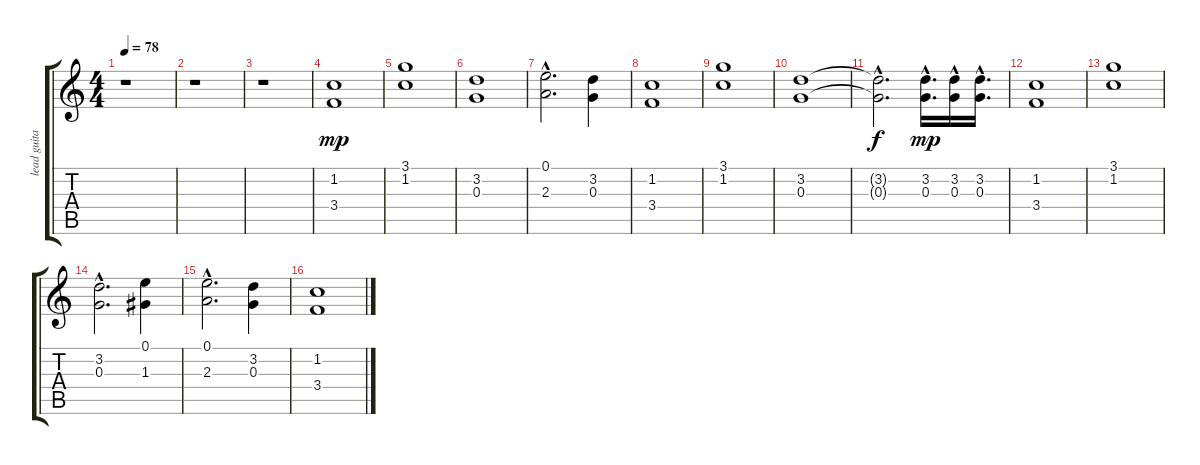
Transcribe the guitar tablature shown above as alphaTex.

\track ("lead guitar" "lead guita") {instrument distortionguitar}
\staff {score tabs}
\tuning (E4 B3 G3 D3 A2 E2) {hide}
\ts (4 4)
\tempo 78
\clef g2
\ks c
r.1{dy p} |
r.1 |
r.1 |
(1.2 3.4).1{dy mp} |
(3.1 1.2).1 |
(3.2 0.3).1 |
(0.1{hac} 2.3{hac}).2{d} (3.2 0.3).4 |
(1.2 3.4).1 |
(3.1 1.2).1 |
(3.2 0.3).1 |
(3.2{hac t} 0.3{hac t}).2{d dy f} (3.2{hac} 0.3{hac}).16{d dy mp} (3.2{hac} 0.3{hac}).16 (3.2{hac} 0.3{hac}).16{d} |
(1.2 3.4).1 |
(3.1 1.2).1 |
(3.2{hac} 0.3{hac}).2{d} (0.1 1.3).4 |
(0.1{hac} 2.3{hac}).2{d} (3.2 0.3).4 |
(1.2 3.4).1
